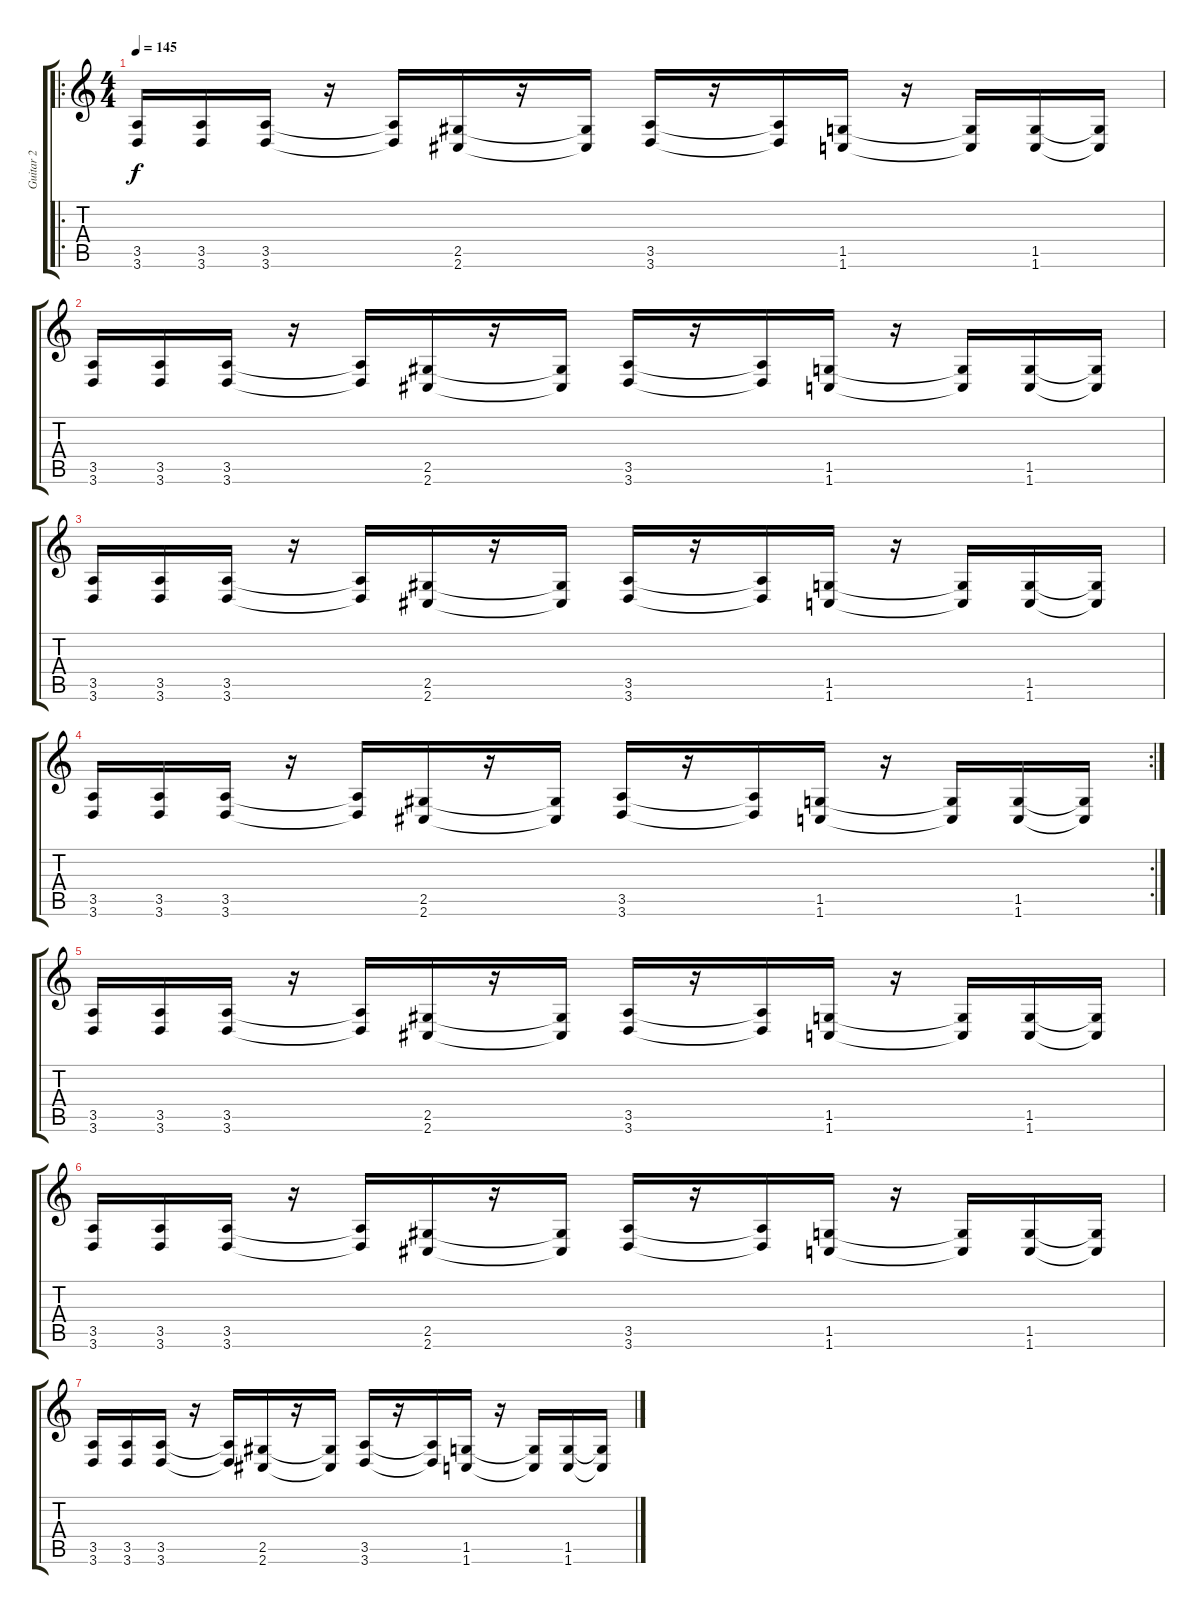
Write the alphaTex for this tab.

\track ("Guitar 2" "Guitar 2") {instrument distortionguitar}
\staff {score tabs}
\tuning (Db4 Ab3 E3 B2 Gb2 B1) {hide}
\ro
\ts (4 4)
\tempo 145
\clef g2
\ks c
(3.5 3.6).16{dy f} (3.5 3.6).16 (3.5 3.6).16 r.16 (3.5{t} 3.6{t}).16 (2.5 2.6).16 r.16 (2.5{t} 2.6{t}).16 (3.5 3.6).16 r.16 (3.5{t} 3.6{t}).16 (1.5 1.6).16 r.16 (1.5{t} 1.6{t}).16 (1.5 1.6).16 (1.5{t} 1.6{t}).16 |
(3.5 3.6).16 (3.5 3.6).16 (3.5 3.6).16 r.16 (3.5{t} 3.6{t}).16 (2.5 2.6).16 r.16 (2.5{t} 2.6{t}).16 (3.5 3.6).16 r.16 (3.5{t} 3.6{t}).16 (1.5 1.6).16 r.16 (1.5{t} 1.6{t}).16 (1.5 1.6).16 (1.5{t} 1.6{t}).16 |
(3.5 3.6).16 (3.5 3.6).16 (3.5 3.6).16 r.16 (3.5{t} 3.6{t}).16 (2.5 2.6).16 r.16 (2.5{t} 2.6{t}).16 (3.5 3.6).16 r.16 (3.5{t} 3.6{t}).16 (1.5 1.6).16 r.16 (1.5{t} 1.6{t}).16 (1.5 1.6).16 (1.5{t} 1.6{t}).16 |
\rc 2
(3.5 3.6).16 (3.5 3.6).16 (3.5 3.6).16 r.16 (3.5{t} 3.6{t}).16 (2.5 2.6).16 r.16 (2.5{t} 2.6{t}).16 (3.5 3.6).16 r.16 (3.5{t} 3.6{t}).16 (1.5 1.6).16 r.16 (1.5{t} 1.6{t}).16 (1.5 1.6).16 (1.5{t} 1.6{t}).16 |
(3.5 3.6).16 (3.5 3.6).16 (3.5 3.6).16 r.16 (3.5{t} 3.6{t}).16 (2.5 2.6).16 r.16 (2.5{t} 2.6{t}).16 (3.5 3.6).16 r.16 (3.5{t} 3.6{t}).16 (1.5 1.6).16 r.16 (1.5{t} 1.6{t}).16 (1.5 1.6).16 (1.5{t} 1.6{t}).16 |
(3.5 3.6).16 (3.5 3.6).16 (3.5 3.6).16 r.16 (3.5{t} 3.6{t}).16 (2.5 2.6).16 r.16 (2.5{t} 2.6{t}).16 (3.5 3.6).16 r.16 (3.5{t} 3.6{t}).16 (1.5 1.6).16 r.16 (1.5{t} 1.6{t}).16 (1.5 1.6).16 (1.5{t} 1.6{t}).16 |
(3.5 3.6).16 (3.5 3.6).16 (3.5 3.6).16 r.16 (3.5{t} 3.6{t}).16 (2.5 2.6).16 r.16 (2.5{t} 2.6{t}).16 (3.5 3.6).16 r.16 (3.5{t} 3.6{t}).16 (1.5 1.6).16 r.16 (1.5{t} 1.6{t}).16 (1.5 1.6).16 (1.5{t} 1.6{t}).16
